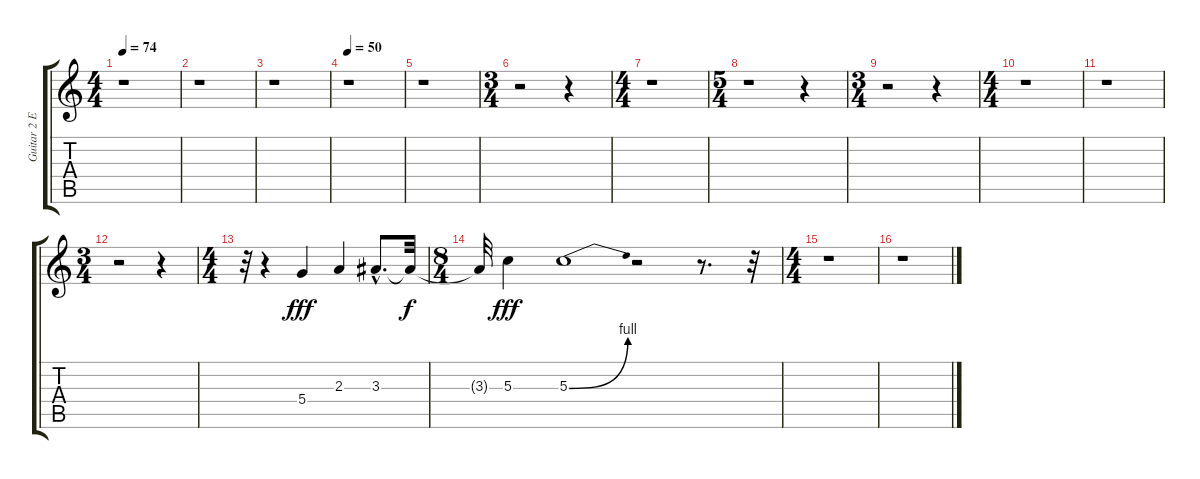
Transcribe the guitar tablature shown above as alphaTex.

\track ("Guitar 2 Echo 1" "Guitar 2 E") {instrument distortionguitar}
\staff {score tabs}
\tuning (E4 B3 G3 D3 A2 E2) {hide}
\ts (4 4)
\tempo 74
\clef g2
\ks c
r.1{dy fff} |
r.1 |
r.1 |
\tempo 50
r.1 |
r.1 |
\ts (3 4)
r.2 r.4 |
\ts (4 4)
r.1 |
\ts (5 4)
r.1 r.4 |
\ts (3 4)
r.2 r.4 |
\ts (4 4)
r.1 |
r.1 |
\ts (3 4)
r.2 r.4 |
\ts (4 4)
r.32 r.4 5.4.4 2.3.4 3.3{hac}.8{d} 3.3{t}.32{dy f} |
\ts (8 4)
3.3{t}.32 5.3.4{dy fff} 5.3{be (bend 0 0 60 4)}.1 r.2 r.8{d} r.32 |
\ts (4 4)
r.1 |
r.1
